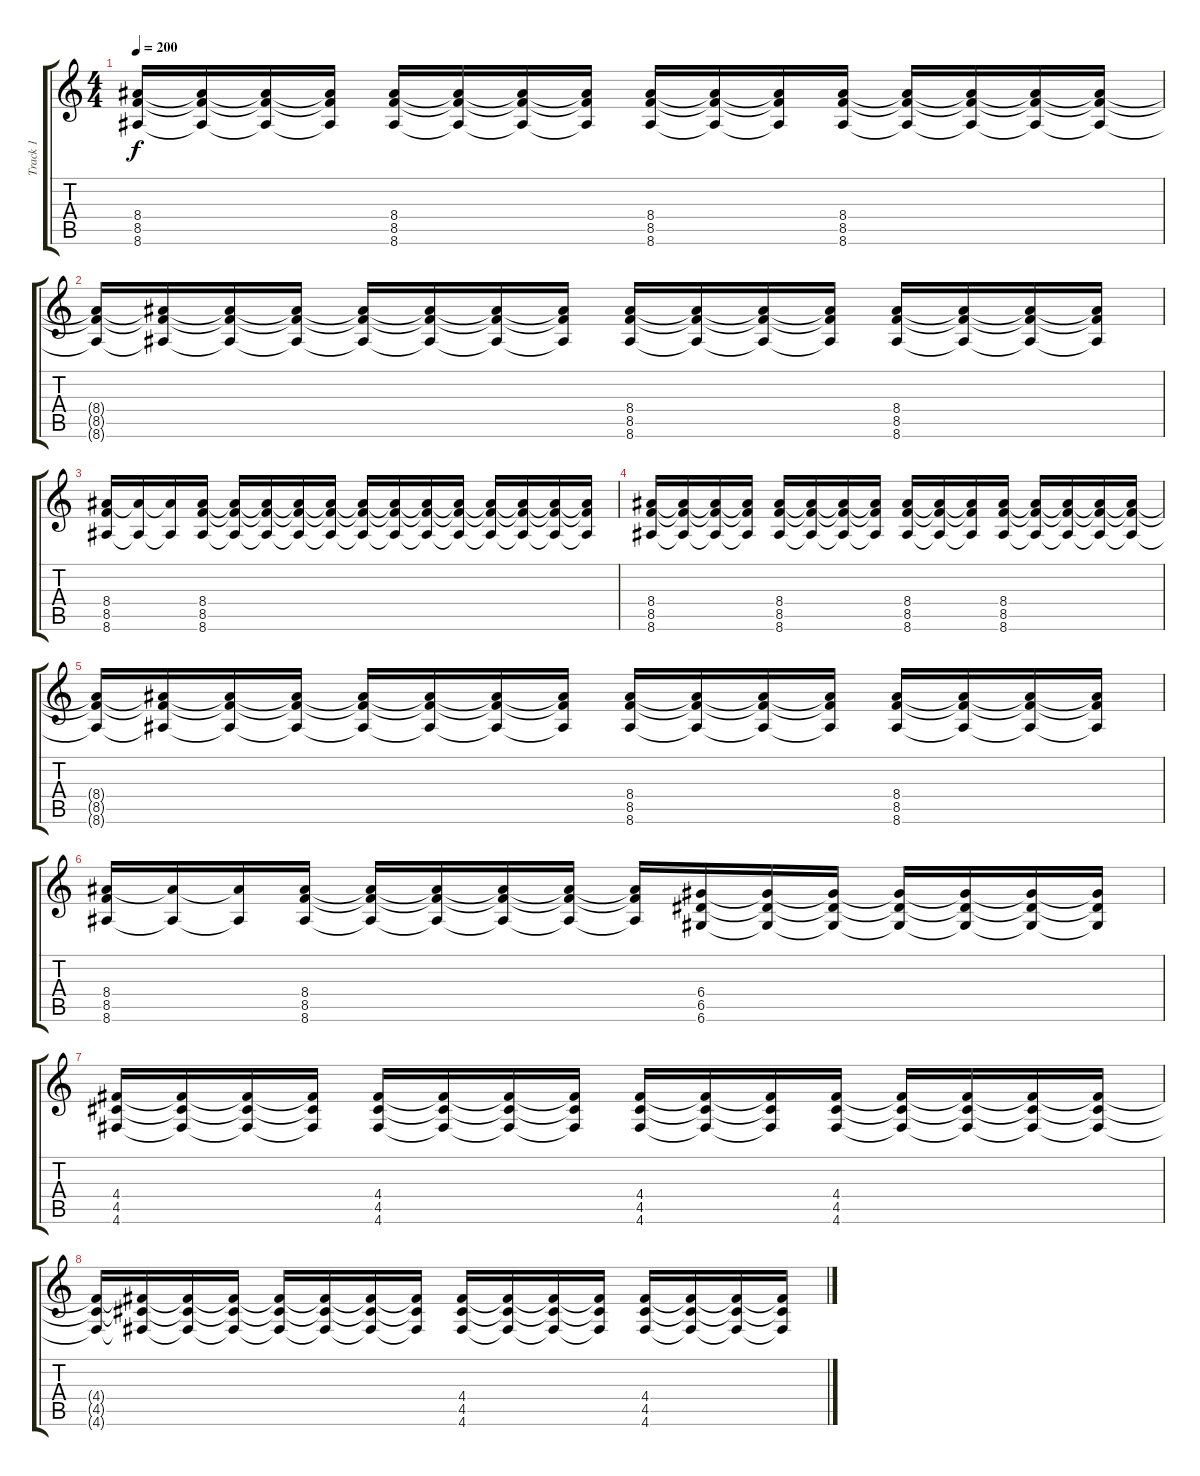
\track ("Track 1" "Track 1") {instrument distortionguitar}
\staff {score tabs}
\tuning (E4 B3 G3 D3 A2 D2) {hide}
\ts (4 4)
\tempo 200
\clef g2
\ks c
(8.4 8.5 8.6).16{dy f} (8.4{t} 8.5{t} 8.6{t}).16 (8.4{t} 8.5{t} 8.6{t}).16 (8.4{t} 8.5{t} 8.6{t}).16 (8.4 8.5 8.6).16 (8.4{t} 8.5{t} 8.6{t}).16 (8.4{t} 8.5{t} 8.6{t}).16 (8.4{t} 8.5{t} 8.6{t}).16 (8.4 8.5 8.6).16 (8.4{t} 8.5{t} 8.6{t}).16 (8.4{t} 8.5{t} 8.6{t}).16 (8.4 8.5 8.6).16 (8.4{t} 8.5{t} 8.6{t}).16 (8.4{t} 8.5{t} 8.6{t}).16 (8.4{t} 8.5{t} 8.6{t}).16 (8.4{t} 8.5{t} 8.6{t}).16 |
(8.4{t} 8.5{t} 8.6{t}).16 (8.4{t} 8.5{t} 8.6{t}).16 (8.4{t} 8.5{t} 8.6{t}).16 (8.4{t} 8.5{t} 8.6{t}).16 (8.4{t} 8.5{t} 8.6{t}).16 (8.4{t} 8.5{t} 8.6{t}).16 (8.4{t} 8.5{t} 8.6{t}).16 (8.4{t} 8.5{t} 8.6{t}).16 (8.4 8.5 8.6).16 (8.4{t} 8.5{t} 8.6{t}).16 (8.4{t} 8.5{t} 8.6{t}).16 (8.4{t} 8.5{t} 8.6{t}).16 (8.4 8.5 8.6).16 (8.4{t} 8.5{t} 8.6{t}).16 (8.4{t} 8.5{t} 8.6{t}).16 (8.4{t} 8.5{t} 8.6{t}).16 |
(8.4 8.5 8.6).16 (8.4{t} 8.6{t}).16 (8.4{t} 8.6{t}).16 (8.4 8.5 8.6).16 (8.4{t} 8.5{t} 8.6{t}).16 (8.4{t} 8.5{t} 8.6{t}).16 (8.4{t} 8.5{t} 8.6{t}).16 (8.4{t} 8.5{t} 8.6{t}).16 (8.4{t} 8.5{t} 8.6{t}).16 (8.4{t} 8.5{t} 8.6{t}).16 (8.4{t} 8.5{t} 8.6{t}).16 (8.4{t} 8.5{t} 8.6{t}).16 (8.4{t} 8.5{t} 8.6{t}).16 (8.4{t} 8.5{t} 8.6{t}).16 (8.4{t} 8.5{t} 8.6{t}).16 (8.4{t} 8.5{t} 8.6{t}).16 |
(8.4 8.5 8.6).16 (8.4{t} 8.5{t} 8.6{t}).16 (8.4{t} 8.5{t} 8.6{t}).16 (8.4{t} 8.5{t} 8.6{t}).16 (8.4 8.5 8.6).16 (8.4{t} 8.5{t} 8.6{t}).16 (8.4{t} 8.5{t} 8.6{t}).16 (8.4{t} 8.5{t} 8.6{t}).16 (8.4 8.5 8.6).16 (8.4{t} 8.5{t} 8.6{t}).16 (8.4{t} 8.5{t} 8.6{t}).16 (8.4 8.5 8.6).16 (8.4{t} 8.5{t} 8.6{t}).16 (8.4{t} 8.5{t} 8.6{t}).16 (8.4{t} 8.5{t} 8.6{t}).16 (8.4{t} 8.5{t} 8.6{t}).16 |
(8.4{t} 8.5{t} 8.6{t}).16 (8.4{t} 8.5{t} 8.6{t}).16 (8.4{t} 8.5{t} 8.6{t}).16 (8.4{t} 8.5{t} 8.6{t}).16 (8.4{t} 8.5{t} 8.6{t}).16 (8.4{t} 8.5{t} 8.6{t}).16 (8.4{t} 8.5{t} 8.6{t}).16 (8.4{t} 8.5{t} 8.6{t}).16 (8.4 8.5 8.6).16 (8.4{t} 8.5{t} 8.6{t}).16 (8.4{t} 8.5{t} 8.6{t}).16 (8.4{t} 8.5{t} 8.6{t}).16 (8.4 8.5 8.6).16 (8.4{t} 8.5{t} 8.6{t}).16 (8.4{t} 8.5{t} 8.6{t}).16 (8.4{t} 8.5{t} 8.6{t}).16 |
(8.4 8.5 8.6).16 (8.4{t} 8.6{t}).16 (8.4{t} 8.6{t}).16 (8.4 8.5 8.6).16 (8.4{t} 8.5{t} 8.6{t}).16 (8.4{t} 8.5{t} 8.6{t}).16 (8.4{t} 8.5{t} 8.6{t}).16 (8.4{t} 8.5{t} 8.6{t}).16 (8.4{t} 8.5{t} 8.6{t}).16 (6.4 6.5 6.6).16 (6.4{t} 6.5{t} 6.6{t}).16 (6.4{t} 6.5{t} 6.6{t}).16 (6.4{t} 6.5{t} 6.6{t}).16 (6.4{t} 6.5{t} 6.6{t}).16 (6.4{t} 6.5{t} 6.6{t}).16 (6.4{t} 6.5{t} 6.6{t}).16 |
(4.4 4.5 4.6).16 (4.4{t} 4.5{t} 4.6{t}).16 (4.4{t} 4.5{t} 4.6{t}).16 (4.4{t} 4.5{t} 4.6{t}).16 (4.4 4.5 4.6).16 (4.4{t} 4.5{t} 4.6{t}).16 (4.4{t} 4.5{t} 4.6{t}).16 (4.4{t} 4.5{t} 4.6{t}).16 (4.4 4.5 4.6).16 (4.4{t} 4.5{t} 4.6{t}).16 (4.4{t} 4.5{t} 4.6{t}).16 (4.4 4.5 4.6).16 (4.4{t} 4.5{t} 4.6{t}).16 (4.4{t} 4.5{t} 4.6{t}).16 (4.4{t} 4.5{t} 4.6{t}).16 (4.4{t} 4.5{t} 4.6{t}).16 |
(4.4{t} 4.5{t} 4.6{t}).16 (4.4{t} 4.5{t} 4.6{t}).16 (4.4{t} 4.5{t} 4.6{t}).16 (4.4{t} 4.5{t} 4.6{t}).16 (4.4{t} 4.5{t} 4.6{t}).16 (4.4{t} 4.5{t} 4.6{t}).16 (4.4{t} 4.5{t} 4.6{t}).16 (4.4{t} 4.5{t} 4.6{t}).16 (4.4 4.5 4.6).16 (4.4{t} 4.5{t} 4.6{t}).16 (4.4{t} 4.5{t} 4.6{t}).16 (4.4{t} 4.5{t} 4.6{t}).16 (4.4 4.5 4.6).16 (4.4{t} 4.5{t} 4.6{t}).16 (4.4{t} 4.5{t} 4.6{t}).16 (4.4{t} 4.5{t} 4.6{t}).16
